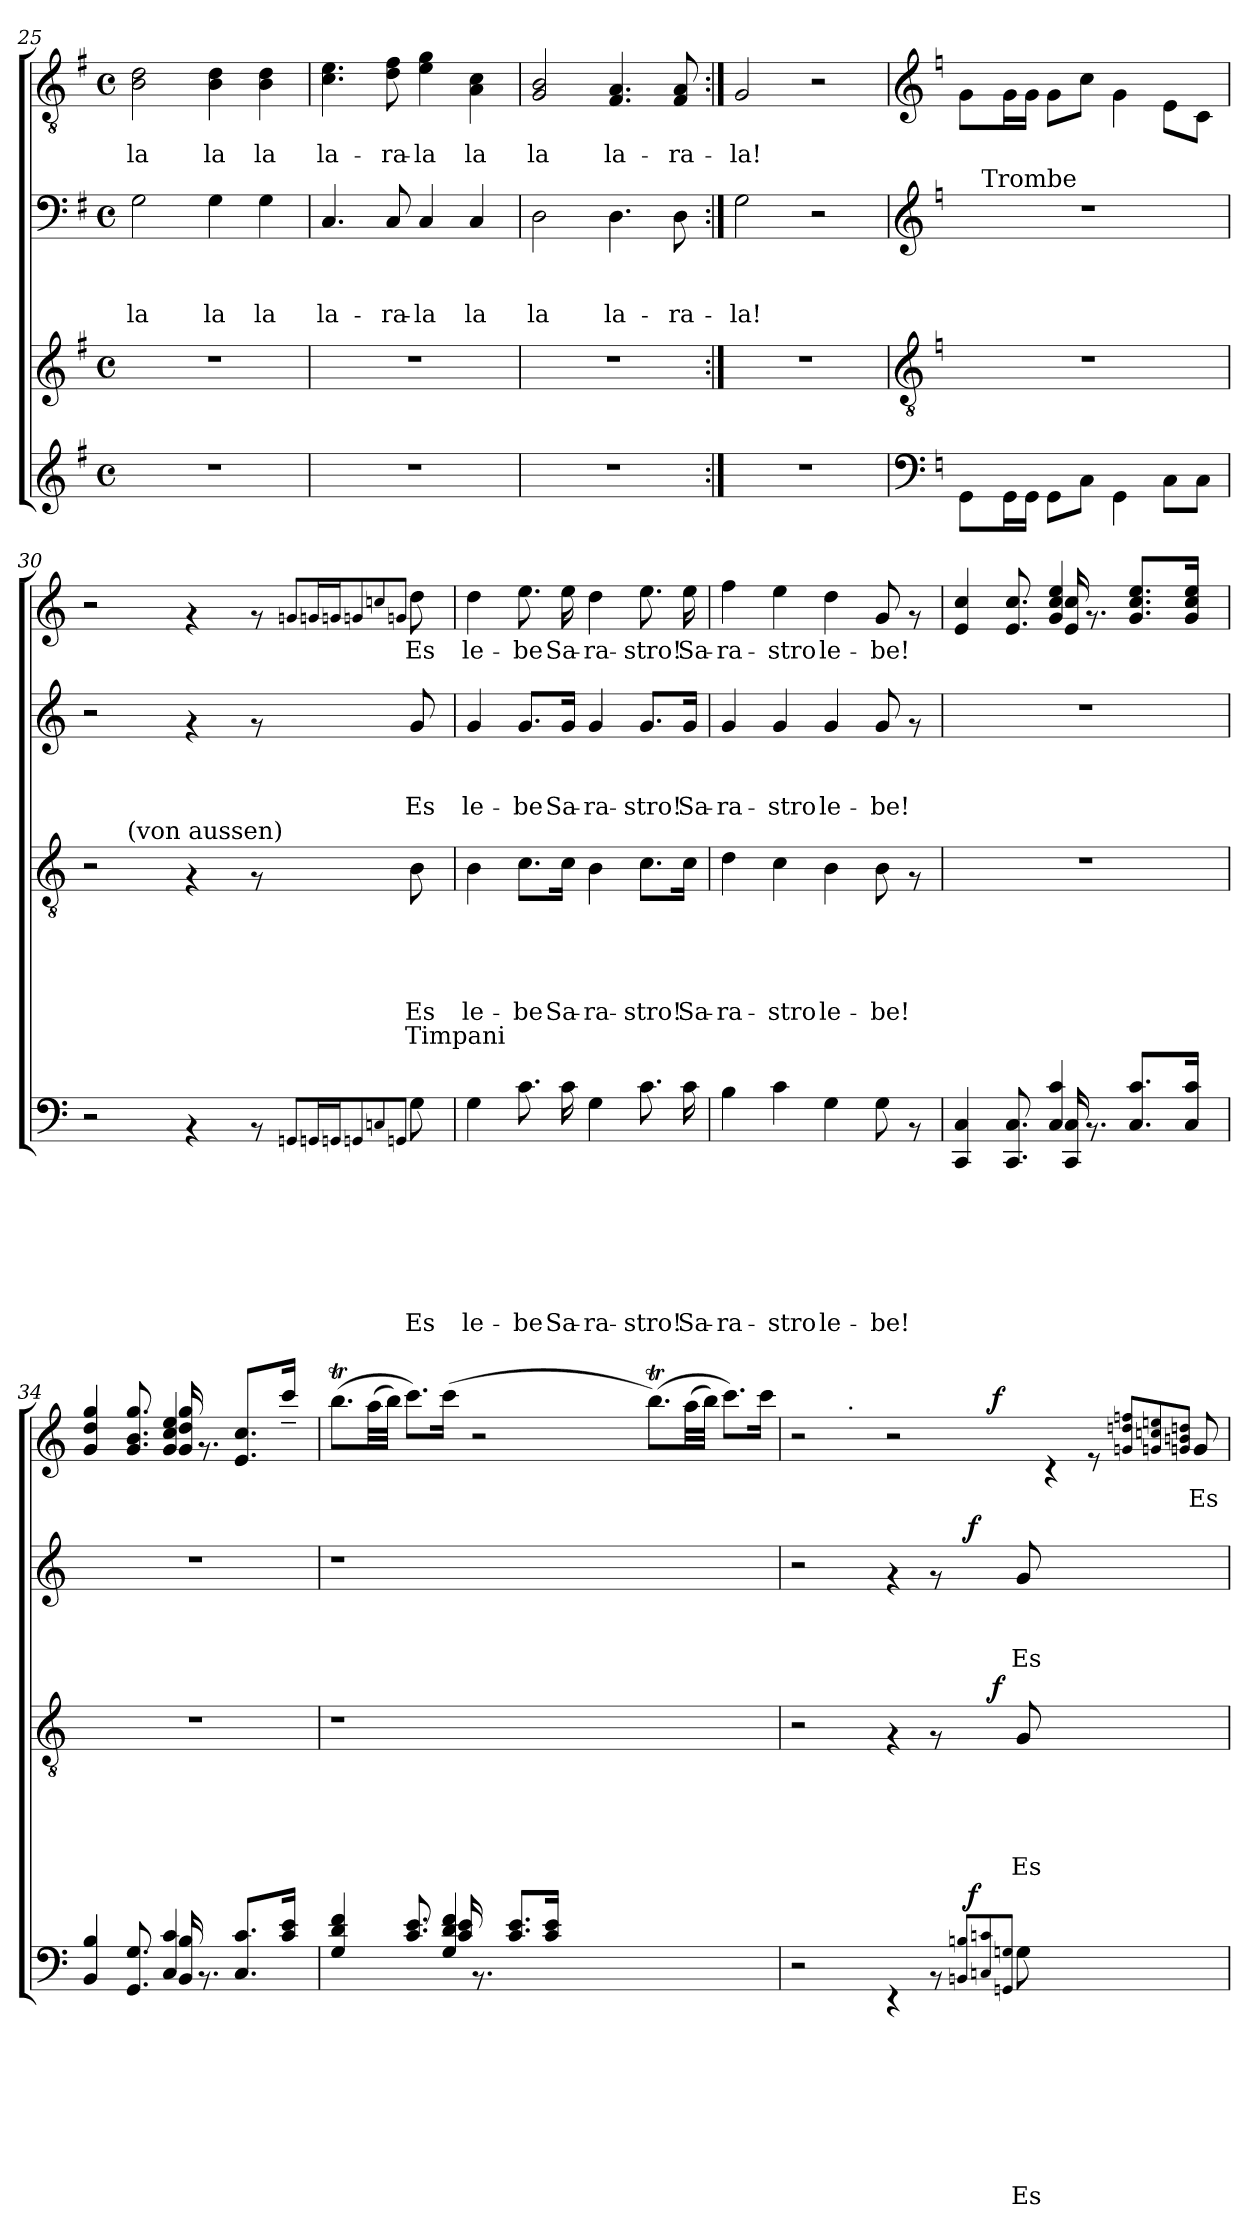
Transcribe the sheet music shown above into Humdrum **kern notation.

**kern	**text	**text	**text	**text	**text	**text	**text	**text	**dynam	**kern	**text	**text	**text	**text	**text	**text	**dynam	**kern	**text	**text	**text	**dynam	**kern	**text	**dynam
*part4	*part4	*part4	*part4	*part4	*part4	*part4	*part4	*part4	*part4	*part3	*part3	*part3	*part3	*part3	*part3	*part3	*part3	*part2	*part2	*part2	*part2	*part2	*part1	*part1	*part1
*staff4	*staff4	*staff4	*staff4	*staff4	*staff4	*staff4	*staff4	*staff4	*staff4	*staff3	*staff3	*staff3	*staff3	*staff3	*staff3	*staff3	*staff3	*staff2	*staff2	*staff2	*staff2	*staff2	*staff1	*staff1	*staff1
*clefG2	*	*	*	*	*	*	*	*	*	*clefG2	*	*	*	*	*	*	*	*clefF4	*	*	*	*	*clefGv2	*	*
*k[f#]	*	*	*	*	*	*	*	*	*	*k[f#]	*	*	*	*	*	*	*	*k[f#]	*	*	*	*	*k[f#]	*	*
*G:	*	*	*	*	*	*	*	*	*	*G:	*	*	*	*	*	*	*	*G:	*	*	*	*	*G:	*	*
*M4/4	*	*	*	*	*	*	*	*	*	*M4/4	*	*	*	*	*	*	*	*M4/4	*	*	*	*	*M4/4	*	*
*met(c)	*	*	*	*	*	*	*	*	*	*met(c)	*	*	*	*	*	*	*	*met(c)	*	*	*	*	*met(c)	*	*
=25	=25	=25	=25	=25	=25	=25	=25	=25	=25	=25	=25	=25	=25	=25	=25	=25	=25	=25	=25	=25	=25	=25	=25	=25	=25
!	!	!	!	!	!	!	!	!	!	!	!	!	!	!	!	!	!	!	!	!	!LO:LY:b	!	!	!LO:LY:b	!
1r	.	.	.	.	.	.	.	.	.	1r	.	.	.	.	.	.	.	2G\	.	.	-la	.	2B\ 2d\	-la	.
!	!	!	!	!	!	!	!	!	!	!	!	!	!	!	!	!	!	!	!	!	!LO:LY:b	!	!	!LO:LY:b	!
.	.	.	.	.	.	.	.	.	.	.	.	.	.	.	.	.	.	4G\	.	.	la	.	4B\ 4d\	la	.
!	!	!	!	!	!	!	!	!	!	!	!	!	!	!	!	!	!	!	!	!	!LO:LY:b	!	!	!LO:LY:b	!
.	.	.	.	.	.	.	.	.	.	.	.	.	.	.	.	.	.	4G\	.	.	la	.	4B\ 4d\	la	.
=26	=26	=26	=26	=26	=26	=26	=26	=26	=26	=26	=26	=26	=26	=26	=26	=26	=26	=26	=26	=26	=26	=26	=26	=26	=26
!	!	!	!	!	!	!	!	!	!	!	!	!	!	!	!	!	!	!	!	!	!LO:LY:b	!	!	!LO:LY:b	!
1r	.	.	.	.	.	.	.	.	.	1r	.	.	.	.	.	.	.	4.C/	.	.	la-	.	4.c\ 4.e\	la-	.
!	!	!	!	!	!	!	!	!	!	!	!	!	!	!	!	!	!	!	!	!	!LO:LY:b	!	!	!LO:LY:b	!
.	.	.	.	.	.	.	.	.	.	.	.	.	.	.	.	.	.	8C/	.	.	-ra-	.	8d\ 8f#\	-ra-	.
!	!	!	!	!	!	!	!	!	!	!	!	!	!	!	!	!	!	!	!	!	!LO:LY:b	!	!	!LO:LY:b	!
.	.	.	.	.	.	.	.	.	.	.	.	.	.	.	.	.	.	4C/	.	.	-la	.	4e\ 4g\	-la	.
!	!	!	!	!	!	!	!	!	!	!	!	!	!	!	!	!	!	!	!	!	!LO:LY:b	!	!	!LO:LY:b	!
.	.	.	.	.	.	.	.	.	.	.	.	.	.	.	.	.	.	4C/	.	.	la	.	4A\ 4c\	la	.
=27	=27	=27	=27	=27	=27	=27	=27	=27	=27	=27	=27	=27	=27	=27	=27	=27	=27	=27	=27	=27	=27	=27	=27	=27	=27
!	!	!	!	!	!	!	!	!	!	!	!	!	!	!	!	!	!	!	!	!	!LO:LY:b	!	!	!LO:LY:b	!
1r	.	.	.	.	.	.	.	.	.	1r	.	.	.	.	.	.	.	2D\	.	.	la	.	2G/ 2B/	la	.
!	!	!	!	!	!	!	!	!	!	!	!	!	!	!	!	!	!	!	!	!	!LO:LY:b	!	!	!LO:LY:b	!
.	.	.	.	.	.	.	.	.	.	.	.	.	.	.	.	.	.	4.D\	.	.	la-	.	4.F#/ 4.A/	la-	.
!	!	!	!	!	!	!	!	!	!	!	!	!	!	!	!	!	!	!	!	!	!LO:LY:b	!	!	!LO:LY:b	!
.	.	.	.	.	.	.	.	.	.	.	.	.	.	.	.	.	.	8D\	.	.	-ra-	.	8F#/ 8A/	-ra-	.
=28:|!	=28:|!	=28:|!	=28:|!	=28:|!	=28:|!	=28:|!	=28:|!	=28:|!	=28:|!	=28:|!	=28:|!	=28:|!	=28:|!	=28:|!	=28:|!	=28:|!	=28:|!	=28:|!	=28:|!	=28:|!	=28:|!	=28:|!	=28:|!	=28:|!	=28:|!
!	!	!	!	!	!	!	!	!	!	!	!	!	!	!	!	!	!	!	!	!	!LO:LY:b	!	!	!LO:LY:b	!
1r	.	.	.	.	.	.	.	.	.	1r	.	.	.	.	.	.	.	2G\	.	.	-la!	.	2G/	-la!	.
.	.	.	.	.	.	.	.	.	.	.	.	.	.	.	.	.	.	2r	.	.	.	.	2r	.	.
!!LO:PB:g=z
=29!	=29!	=29!	=29!	=29!	=29!	=29!	=29!	=29!	=29!	=29!	=29!	=29!	=29!	=29!	=29!	=29!	=29!	=29!	=29!	=29!	=29!	=29!	=29!	=29!	=29!
*clefF4	*	*	*	*	*	*	*	*	*	*clefGv2	*	*	*	*	*	*	*	*clefG2	*	*	*	*	*clefG2	*	*
*k[]	*	*	*	*	*	*	*	*	*	*k[]	*	*	*	*	*	*	*	*k[]	*	*	*	*	*k[]	*	*
*C:	*	*	*	*	*	*	*	*	*	*C:	*	*	*	*	*	*	*	*C:	*	*	*	*	*C:	*	*
*	*	*	*	*	*	*	*	*	*	*	*	*	*	*	*	*	*	*^	*	*	*	*	*	*	*
8GG\L	.	.	.	.	.	.	.	.	.	1r	.	.	.	.	.	.	.	1r	16ryy	.	.	.	.	8g\L	.	.
!	!	!	!	!	!	!	!	!	!	!	!	!	!	!	!	!	!	!	!LO:TX:a:t=Trombe	!	!	!	!	!	!	!
.	.	.	.	.	.	.	.	.	.	.	.	.	.	.	.	.	.	.	2...ryy	.	.	.	.	.	.	.
16GG\L	.	.	.	.	.	.	.	.	.	.	.	.	.	.	.	.	.	.	.	.	.	.	.	16g\L	.	.
16GG\JJ	.	.	.	.	.	.	.	.	.	.	.	.	.	.	.	.	.	.	.	.	.	.	.	16g\JJ	.	.
8GG\L	.	.	.	.	.	.	.	.	.	.	.	.	.	.	.	.	.	.	.	.	.	.	.	8g\L	.	.
8C\J	.	.	.	.	.	.	.	.	.	.	.	.	.	.	.	.	.	.	.	.	.	.	.	8cc\J	.	.
4GG\	.	.	.	.	.	.	.	.	.	.	.	.	.	.	.	.	.	.	.	.	.	.	.	4g\	.	.
8C\L	.	.	.	.	.	.	.	.	.	.	.	.	.	.	.	.	.	.	.	.	.	.	.	8e\L	.	.
8C\J	.	.	.	.	.	.	.	.	.	.	.	.	.	.	.	.	.	.	.	.	.	.	.	8c\J	.	.
*	*	*	*	*	*	*	*	*	*	*	*	*	*	*	*	*	*	*v	*v	*	*	*	*	*	*	*
=30	=30	=30	=30	=30	=30	=30	=30	=30	=30	=30	=30	=30	=30	=30	=30	=30	=30	=30	=30	=30	=30	=30	=30	=30	=30
*	*	*	*	*	*	*	*	*	*	*^	*	*	*	*	*	*	*	*	*	*	*	*	*	*	*
2r	.	.	.	.	.	.	.	.	.	2r	8.ryy	.	.	.	.	.	.	.	2r	.	.	.	.	2r	.	.
!	!	!	!	!	!	!	!	!	!	!	!LO:TX:a:t=(von aussen)	!	!	!	!	!	!	!	!	!	!	!	!	!	!	!
.	.	.	.	.	.	.	.	.	.	.	2ryy	.	.	.	.	.	.	.	.	.	.	.	.	.	.	.
4rAA	.	.	.	.	.	.	.	.	.	4rF	.	.	.	.	.	.	.	.	4rf	.	.	.	.	4rg	.	.
.	.	.	.	.	.	.	.	.	.	.	4ryy	.	.	.	.	.	.	.	.	.	.	.	.	.	.	.
8rAA	.	.	.	.	.	.	.	.	.	8rF	.	.	.	.	.	.	.	.	8rf	.	.	.	.	8rf	.	.
8qGGn/L	.	.	.	.	.	.	.	.	.	.	.	.	.	.	.	.	.	.	.	.	.	.	.	8qgn/L	.	.
16qGGn/L	.	.	.	.	.	.	.	.	.	.	.	.	.	.	.	.	.	.	.	.	.	.	.	16qgn/L	.	.
16qGGn/J	.	.	.	.	.	.	.	.	.	.	.	.	.	.	.	.	.	.	.	.	.	.	.	16qgn/J	.	.
8qGGn/	.	.	.	.	.	.	.	.	.	.	.	.	.	.	.	.	.	.	.	.	.	.	.	8qgn/	.	.
8qCn/	.	.	.	.	.	.	.	.	.	.	.	.	.	.	.	.	.	.	.	.	.	.	.	8qccn/	.	.
8qGGn/J	.	.	.	.	.	.	.	.	.	.	.	.	.	.	.	.	.	.	.	.	.	.	.	8qgn/J	.	.
!	!	!	!	!	!	!	!LO:LY:b	!	!	!	!	!	!	!	!	!LO:LY:b	!LO:LY:b	!	!	!	!	!LO:LY:b	!	!	!LO:LY:b	!
8G\	.	.	.	.	.	.	Es	.	.	8B\	.	.	.	.	.	Es	Timpani	.	8g/	.	.	Es	.	8dd\	Es	.
.	.	.	.	.	.	.	.	.	.	.	16ryy	.	.	.	.	.	.	.	.	.	.	.	.	.	.	.
=31	=31	=31	=31	=31	=31	=31	=31	=31	=31	=31	=31	=31	=31	=31	=31	=31	=31	=31	=31	=31	=31	=31	=31	=31	=31	=31
!	!	!	!	!	!	!	!LO:LY:b	!	!	!	!	!	!	!	!	!LO:LY:b	!	!	!	!	!	!LO:LY:b	!	!	!LO:LY:b	!
*	*	*	*	*	*	*	*	*	*	*v	*v	*	*	*	*	*	*	*	*	*	*	*	*	*	*	*
4G\	.	.	.	.	.	.	le-	.	.	4B\	.	.	.	.	le-	.	.	4g/	.	.	le-	.	4dd\	le-	.
!	!	!	!	!	!	!	!LO:LY:b	!	!	!	!	!	!	!	!LO:LY:b	!	!	!	!	!	!LO:LY:b	!	!	!LO:LY:b	!
8.c\	.	.	.	.	.	.	-be	.	.	8.c\L	.	.	.	.	-be	.	.	8.g/L	.	.	-be	.	8.ee\	-be	.
!	!	!	!	!	!	!	!LO:LY:b	!	!	!	!	!	!	!	!LO:LY:b	!	!	!	!	!	!LO:LY:b	!	!	!LO:LY:b	!
16c\	.	.	.	.	.	.	Sa-	.	.	16c\Jk	.	.	.	.	Sa-	.	.	16g/Jk	.	.	Sa-	.	16ee\	Sa-	.
!	!	!	!	!	!	!	!LO:LY:b	!	!	!	!	!	!	!	!LO:LY:b	!	!	!	!	!	!LO:LY:b	!	!	!LO:LY:b	!
4G\	.	.	.	.	.	.	-ra-	.	.	4B\	.	.	.	.	-ra-	.	.	4g/	.	.	-ra-	.	4dd\	-ra-	.
!	!	!	!	!	!	!	!LO:LY:b	!	!	!	!	!	!	!	!LO:LY:b	!	!	!	!	!	!LO:LY:b	!	!	!LO:LY:b	!
8.c\	.	.	.	.	.	.	-stro!	.	.	8.c\L	.	.	.	.	-stro!	.	.	8.g/L	.	.	-stro!	.	8.ee\	-stro!	.
!	!	!	!	!	!	!	!LO:LY:b	!	!	!	!	!	!	!	!LO:LY:b	!	!	!	!	!	!LO:LY:b	!	!	!LO:LY:b	!
16c\	.	.	.	.	.	.	Sa-	.	.	16c\Jk	.	.	.	.	Sa-	.	.	16g/Jk	.	.	Sa-	.	16ee\	Sa-	.
=32	=32	=32	=32	=32	=32	=32	=32	=32	=32	=32	=32	=32	=32	=32	=32	=32	=32	=32	=32	=32	=32	=32	=32	=32	=32
!	!	!	!	!	!	!	!LO:LY:b	!	!	!	!	!	!	!	!LO:LY:b	!	!	!	!	!	!LO:LY:b	!	!	!LO:LY:b	!
4B\	.	.	.	.	.	.	-ra-	.	.	4d\	.	.	.	.	-ra-	.	.	4g/	.	.	-ra-	.	4ff\	-ra-	.
!	!	!	!	!	!	!	!LO:LY:b	!	!	!	!	!	!	!	!LO:LY:b	!	!	!	!	!	!LO:LY:b	!	!	!LO:LY:b	!
4c\	.	.	.	.	.	.	-stro	.	.	4c\	.	.	.	.	-stro	.	.	4g/	.	.	-stro	.	4ee\	-stro	.
!	!	!	!	!	!	!	!LO:LY:b	!	!	!	!	!	!	!	!LO:LY:b	!	!	!	!	!	!LO:LY:b	!	!	!LO:LY:b	!
4G\	.	.	.	.	.	.	le-	.	.	4B\	.	.	.	.	le-	.	.	4g/	.	.	le-	.	4dd\	le-	.
!	!	!	!	!	!	!	!LO:LY:b	!	!	!	!	!	!	!	!LO:LY:b	!	!	!	!	!	!LO:LY:b	!	!	!LO:LY:b	!
8G\	.	.	.	.	.	.	-be!	.	.	8B\	.	.	.	.	-be!	.	.	8g/	.	.	-be!	.	8g/	-be!	.
8rAA	.	.	.	.	.	.	.	.	.	8rF	.	.	.	.	.	.	.	8rf	.	.	.	.	8rf	.	.
!!LO:LB:g=z
=33	=33	=33	=33	=33	=33	=33	=33	=33	=33	=33	=33	=33	=33	=33	=33	=33	=33	=33	=33	=33	=33	=33	=33	=33	=33
*^	*	*	*	*	*	*	*	*	*	*	*	*	*	*	*	*	*	*	*	*	*	*	*^	*	*
4CC/ 4C/	4..ryy	.	.	.	.	.	.	.	.	.	1r	.	.	.	.	.	.	.	1r	.	.	.	.	4e/ 4cc/	4..ryy	.	.
8.CC/ 8.C/	.	.	.	.	.	.	.	.	.	.	.	.	.	.	.	.	.	.	.	.	.	.	.	8.e/ 8.cc/	.	.	.
4C/ 4c/	16CC/ 16C/	.	.	.	.	.	.	.	.	.	.	.	.	.	.	.	.	.	.	.	.	.	.	4g/ 4cc/ 4ee/	16e/ 16cc/	.	.
.	8.rAA	.	.	.	.	.	.	.	.	.	.	.	.	.	.	.	.	.	.	.	.	.	.	.	8.rf	.	.
16ryy	8.C/ 8.c/L	.	.	.	.	.	.	.	.	.	.	.	.	.	.	.	.	.	.	.	.	.	.	16ryy	8.g/ 8.cc/ 8.ee/L	.	.
4ryy	.	.	.	.	.	.	.	.	.	.	.	.	.	.	.	.	.	.	.	.	.	.	.	4ryy	.	.	.
.	16C/ 16c/Jk	.	.	.	.	.	.	.	.	.	.	.	.	.	.	.	.	.	.	.	.	.	.	.	16g/ 16cc/ 16ee/Jk	.	.
.	16ryy	.	.	.	.	.	.	.	.	.	.	.	.	.	.	.	.	.	.	.	.	.	.	.	16ryy	.	.
=34	=34	=34	=34	=34	=34	=34	=34	=34	=34	=34	=34	=34	=34	=34	=34	=34	=34	=34	=34	=34	=34	=34	=34	=34	=34	=34	=34
4BB/ 4B/	4..ryy	.	.	.	.	.	.	.	.	.	1r	.	.	.	.	.	.	.	1r	.	.	.	.	4g/ 4dd/ 4gg/	4..ryy	.	.
8.GG/ 8.G/	.	.	.	.	.	.	.	.	.	.	.	.	.	.	.	.	.	.	.	.	.	.	.	8.g/ 8.b/ 8.gg/	.	.	.
4C/ 4c/	16BB/ 16B/	.	.	.	.	.	.	.	.	.	.	.	.	.	.	.	.	.	.	.	.	.	.	4g/ 4cc/ 4ee/	16g/ 16dd/ 16gg/	.	.
.	8.rAA	.	.	.	.	.	.	.	.	.	.	.	.	.	.	.	.	.	.	.	.	.	.	.	8.rf	.	.
16ryy	8.C/ 8.c/L	.	.	.	.	.	.	.	.	.	.	.	.	.	.	.	.	.	.	.	.	.	.	16ryy	8.e/ 8.cc/L	.	.
4ryy	.	.	.	.	.	.	.	.	.	.	.	.	.	.	.	.	.	.	.	.	.	.	.	4ryy	.	.	.
.	16c/ 16e/Jk	.	.	.	.	.	.	.	.	.	.	.	.	.	.	.	.	.	.	.	.	.	.	.	16ccc~>/Jk	.	.
.	16ryy	.	.	.	.	.	.	.	.	.	.	.	.	.	.	.	.	.	.	.	.	.	.	.	16ryy	.	.
*	*	*	*	*	*	*	*	*	*	*	*	*	*	*	*	*	*	*	*	*	*	*	*	*v	*v	*	*
=35	=35	=35	=35	=35	=35	=35	=35	=35	=35	=35	=35	=35	=35	=35	=35	=35	=35	=35	=35	=35	=35	=35	=35	=35	=35	=35
4G/ 4d/ 4f/	4..ryy	.	.	.	.	.	.	.	.	.	1r	.	.	.	.	.	.	.	1r	.	.	.	.	(>8.bbt\L	.	.
.	.	.	.	.	.	.	.	.	.	.	.	.	.	.	.	.	.	.	.	.	.	.	.	(>32aa\LL	.	.
.	.	.	.	.	.	.	.	.	.	.	.	.	.	.	.	.	.	.	.	.	.	.	.	32bb\JJJ)	.	.
8.c/ 8.e/	.	.	.	.	.	.	.	.	.	.	.	.	.	.	.	.	.	.	.	.	.	.	.	8.ccc\L)	.	.
(4G/ 4d/ 4f/	16c/ 16e/)	.	.	.	.	.	.	.	.	.	.	.	.	.	.	.	.	.	.	.	.	.	.	(<16ccc\Jk	.	.
.	8.rAA	.	.	.	.	.	.	.	.	.	.	.	.	.	.	.	.	.	.	.	.	.	.	2r	.	.
1ryy	8.c/ 8.e/L	.	.	.	.	.	.	.	.	.	.	.	.	.	.	.	.	.	.	.	.	.	.	.	.	.
.	16c/ 16e/Jk	.	.	.	.	.	.	.	.	.	.	.	.	.	.	.	.	.	.	.	.	.	.	.	.	.
.	1ryy	.	.	.	.	.	.	.	.	.	.	.	.	.	.	.	.	.	.	.	.	.	.	.	.	.
.	.	.	.	.	.	.	.	.	.	.	1ryy	.	.	.	.	.	.	.	1ryy	.	.	.	.	2ryy	.	.
.	.	.	.	.	.	.	.	.	.	.	.	.	.	.	.	.	.	.	.	.	.	.	.	(>8.bbt\L)	.	.
16ryy	.	.	.	.	.	.	.	.	.	.	.	.	.	.	.	.	.	.	.	.	.	.	.	(>32aa\LL	.	.
.	.	.	.	.	.	.	.	.	.	.	.	.	.	.	.	.	.	.	.	.	.	.	.	32bb\JJJ)	.	.
4ryy	.	.	.	.	.	.	.	.	.	.	.	.	.	.	.	.	.	.	.	.	.	.	.	8.ccc\L)	.	.
.	16ryy	.	.	.	.	.	.	.	.	.	.	.	.	.	.	.	.	.	.	.	.	.	.	16ccc\Jk	.	.
=36	=36	=36	=36	=36	=36	=36	=36	=36	=36	=36	=36	=36	=36	=36	=36	=36	=36	=36	=36	=36	=36	=36	=36	=36	=36	=36
*	*	*	*	*	*	*	*	*	*	*	*^	*	*	*	*	*	*	*	*^	*	*	*	*	*^	*	*
*	*	*	*	*	*	*	*	*	*	*	*	*	*	*	*	*	*	*	*	*	*	*	*	*	*	*	*^	*	*
2r	2ryy	.	.	.	.	.	.	.	.	.	2r	2ryy	.	.	.	.	.	.	.	2r	2ryy	.	.	.	.	2r	2ryy	4ryy	.	.
.	.	.	.	.	.	.	.	.	.	.	.	.	.	.	.	.	.	.	.	.	.	.	.	.	.	.	.	32ryy	.	.
!	!	!	!	!	!	!	!	!	!	!	!	!	!	!	!	!	!	!	!	!	!	!	!	!	!	!	!	!LO:TX:a:t=.	!	!
.	.	.	.	.	.	.	.	.	.	.	.	.	.	.	.	.	.	.	.	.	.	.	.	.	.	.	.	1ryy	.	.
4rEE	4ryy	.	.	.	.	.	.	.	.	.	4rF	4ryy	.	.	.	.	.	.	.	4rf	4ryy	.	.	.	.	2r	4ryy	.	.	.
8rAA	16ryy	.	.	.	.	.	.	.	.	.	8rF	16.ryy	.	.	.	.	.	.	.	8rf	16ryy	.	.	.	.	.	16.ryy	.	.	.
!	!	!	!	!	!	!	!	!	!	!LO:DY:a	!	!	!	!	!	!	!	!	!	!	!	!	!	!	!LO:DY:a	!	!	!	!	!
.	2ryy	.	.	.	.	.	.	.	.	f	.	.	.	.	.	.	.	.	.	.	2ryy	.	.	.	f	.	.	.	.	.
!	!	!	!	!	!	!	!	!	!	!	!	!	!	!	!	!	!	!	!LO:DY:a	!	!	!	!	!	!	!	!	!	!	!LO:DY:a
.	.	.	.	.	.	.	.	.	.	.	.	2ryy	.	.	.	.	.	.	f	.	.	.	.	.	.	.	2ryy	.	.	f
8qBBn/ 8qBn/L	.	.	.	.	.	.	.	.	.	.	.	.	.	.	.	.	.	.	.	.	.	.	.	.	.	.	.	.	.	.
8qCn/ 8qcn/	.	.	.	.	.	.	.	.	.	.	.	.	.	.	.	.	.	.	.	.	.	.	.	.	.	.	.	.	.	.
8qGGn/ 8qGn/J	.	.	.	.	.	.	.	.	.	.	.	.	.	.	.	.	.	.	.	.	.	.	.	.	.	.	.	.	.	.
!	!	!	!	!	!	!	!	!	!LO:LY:b	!	!	!	!	!	!	!	!LO:LY:b	!	!	!	!	!	!	!LO:LY:b	!	!	!	!	!	!
8G\	.	.	.	.	.	.	.	.	Es	.	8G/	.	.	.	.	.	Es	.	.	8g/	.	.	.	Es	.	.	.	.	.	.
2ryy	.	.	.	.	.	.	.	.	.	.	2ryy	.	.	.	.	.	.	.	.	2ryy	.	.	.	.	.	4rc	.	.	.	.
.	.	.	.	.	.	.	.	.	.	.	.	.	.	.	.	.	.	.	.	.	.	.	.	.	.	8rd	.	.	.	.
.	.	.	.	.	.	.	.	.	.	.	.	.	.	.	.	.	.	.	.	.	.	.	.	.	.	.	.	8..ryy	.	.
.	8.ryy	.	.	.	.	.	.	.	.	.	.	.	.	.	.	.	.	.	.	.	8.ryy	.	.	.	.	.	.	.	.	.
.	.	.	.	.	.	.	.	.	.	.	.	8ryy	.	.	.	.	.	.	.	.	.	.	.	.	.	.	8ryy	.	.	.
.	.	.	.	.	.	.	.	.	.	.	.	.	.	.	.	.	.	.	.	.	.	.	.	.	.	8qgn/ 8qddn/ 8qffn/L	.	.	.	.
.	.	.	.	.	.	.	.	.	.	.	.	.	.	.	.	.	.	.	.	.	.	.	.	.	.	8qgn/ 8qccn/ 8qeen/	.	.	.	.
.	.	.	.	.	.	.	.	.	.	.	.	.	.	.	.	.	.	.	.	.	.	.	.	.	.	8qgn/ 8qbn/ 8qddn/J	.	.	.	.
!	!	!	!	!	!	!	!	!	!	!	!	!	!	!	!	!	!	!	!	!	!	!	!	!	!	!	!	!	!LO:LY:b	!
.	.	.	.	.	.	.	.	.	.	.	.	.	.	.	.	.	.	.	.	.	.	.	.	.	.	8g/	.	.	Es	.
.	.	.	.	.	.	.	.	.	.	.	.	32ryy	.	.	.	.	.	.	.	.	.	.	.	.	.	.	32ryy	.	.	.
*v	*v	*	*	*	*	*	*	*	*	*	*	*	*	*	*	*	*	*	*	*v	*v	*	*	*	*	*v	*v	*v	*	*
*	*	*	*	*	*	*	*	*	*	*v	*v	*	*	*	*	*	*	*	*	*	*	*	*	*	*	*
=	=	=	=	=	=	=	=	=	=	=	=	=	=	=	=	=	=	=	=	=	=	=	=	=	=
*-	*-	*-	*-	*-	*-	*-	*-	*-	*-	*-	*-	*-	*-	*-	*-	*-	*-	*-	*-	*-	*-	*-	*-	*-	*-
